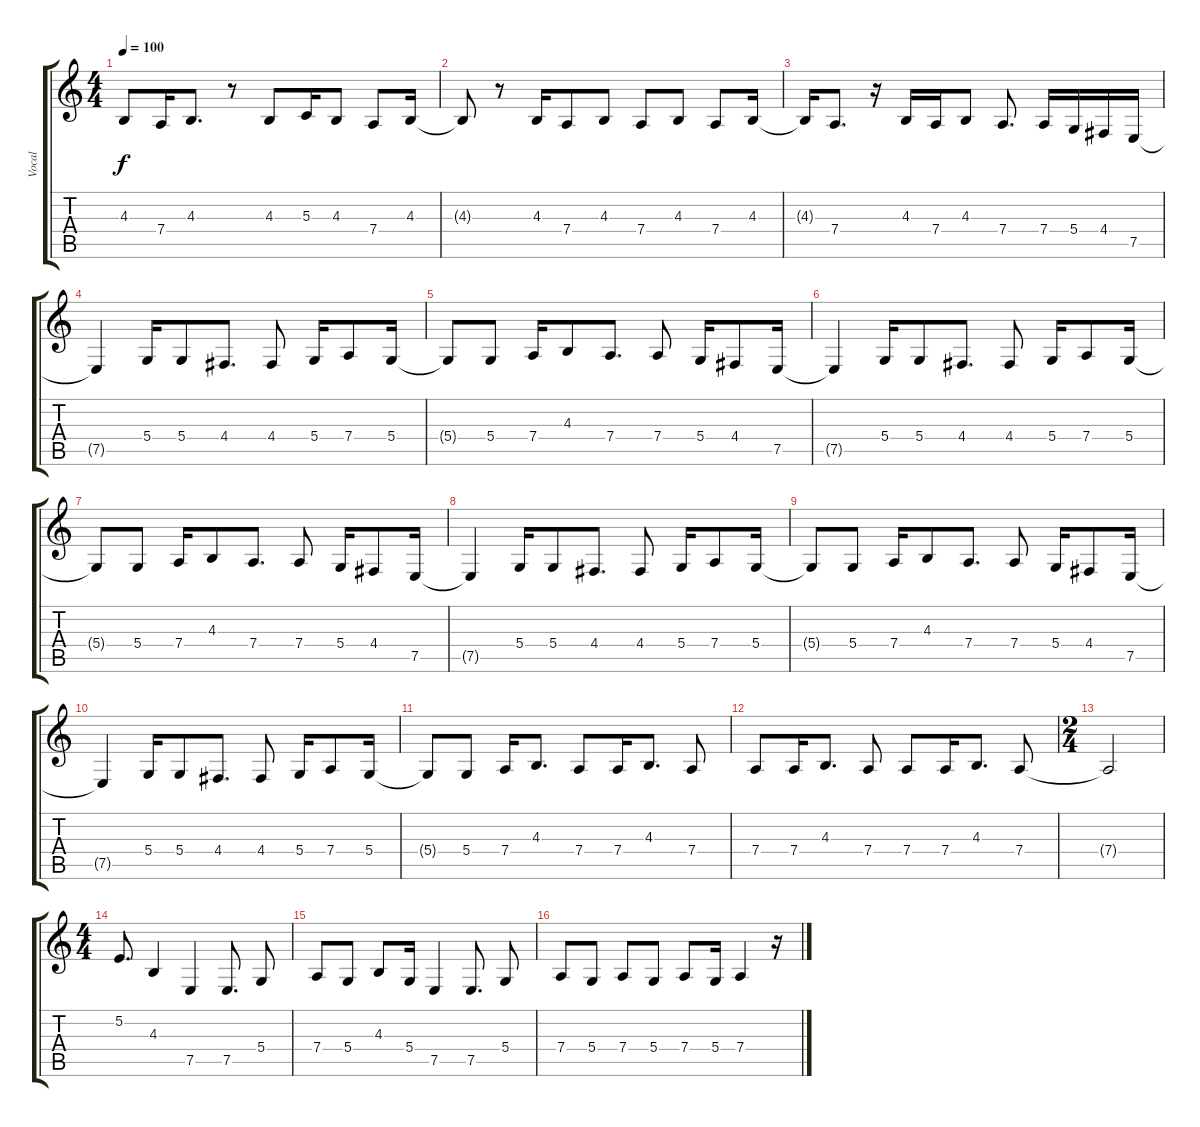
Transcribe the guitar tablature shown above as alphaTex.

\track ("Vocal" "Vocal") {instrument harmonica}
\staff {score tabs}
\tuning (E4 B3 G3 D3 A2 E2) {hide}
\ts (4 4)
\tempo 100
\clef g2
\ks c
4.3.8{dy f} 7.4.16 4.3.8{d} r.8 4.3.8 5.3.16 4.3.8 7.4.8 4.3.16 |
4.3{t}.8 r.8 4.3.16 7.4.8 4.3.8 7.4.8 4.3.8 7.4.8 4.3.16 |
4.3{t}.16 7.4.8{d} r.16 4.3.16 7.4.16 4.3.8 7.4.8{d} 7.4.16 5.4.16 4.4.16 7.5.16 |
7.5{t}.4 5.4.16 5.4.8 4.4.8{d} 4.4.8 5.4.16 7.4.8 5.4.16 |
5.4{t}.8 5.4.8 7.4.16 4.3.8 7.4.8{d} 7.4.8 5.4.16 4.4.8 7.5.16 |
7.5{t}.4 5.4.16 5.4.8 4.4.8{d} 4.4.8 5.4.16 7.4.8 5.4.16 |
5.4{t}.8 5.4.8 7.4.16 4.3.8 7.4.8{d} 7.4.8 5.4.16 4.4.8 7.5.16 |
7.5{t}.4 5.4.16 5.4.8 4.4.8{d} 4.4.8 5.4.16 7.4.8 5.4.16 |
5.4{t}.8 5.4.8 7.4.16 4.3.8 7.4.8{d} 7.4.8 5.4.16 4.4.8 7.5.16 |
7.5{t}.4 5.4.16 5.4.8 4.4.8{d} 4.4.8 5.4.16 7.4.8 5.4.16 |
5.4{t}.8 5.4.8 7.4.16 4.3.8{d} 7.4.8 7.4.16 4.3.8{d} 7.4.8 |
7.4.8 7.4.16 4.3.8{d} 7.4.8 7.4.8 7.4.16 4.3.8{d} 7.4.8 |
\ts (2 4)
7.4{t}.2 |
\ts (4 4)
5.2.8{d} 4.3.4 7.5.4 7.5.8{d} 5.4.8 |
7.4.8 5.4.8 4.3.8 5.4.16 7.5.4 7.5.8{d} 5.4.8 |
7.4.8 5.4.8 7.4.8 5.4.8 7.4.8 5.4.16 7.4.4 r.16
